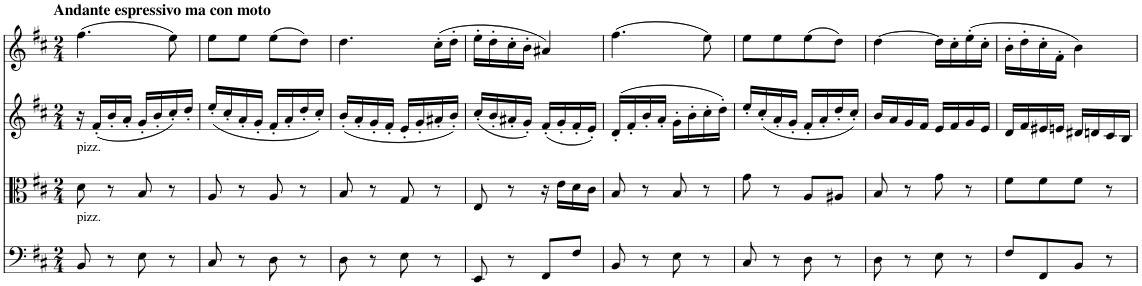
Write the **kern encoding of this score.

**kern	**kern	**kern	**kern
*part4	*part3	*part2	*part1
*staff4	*staff3	*staff2	*staff1
*I"Piano	*I"Piano	*I"Piano	*I"Piano
*I'Pno	*I'Pno	*I'Pno	*I'Pno
*clefF4	*clefC3	*clefG2	*clefG2
*k[f#c#]	*k[f#c#]	*k[f#c#]	*k[f#c#]
*M2/4	*M2/4	*M2/4	*M2/4
=1	=1	=1	=1
!	!	!	!LO:TX:a:B:t=Andante espressivo ma con moto
!	!LO:TX:a:t=pizz.	!	!
!LO:TX:a:t=pizz.	!	!	!
8BB/	8d\	16r	(4.ff#\
.	.	(16f#'/LL	.
8r	8r	16b'/	.
.	.	16a'/JJ	.
8E\	8B/	16g'/LL	.
.	.	16b'/	.
8r	8r	16cc#'/)	8ee\)
.	.	16dd'/JJ	.
=2	=2	=2	=2
8C#/	8A/	(16ee'/LL	8ee\L
.	.	16cc#'/	.
8r	8r	16a'/	8ee\J
.	.	16g'/JJ	.
8D\	8A/	16f#'/LL	(8ee\L
.	.	16a'/	.
8r	8r	16dd'/	8dd\J)
.	.	16cc#'/JJ)	.
=3	=3	=3	=3
8D\	8B/	(16b'/LL	4.dd\
.	.	16a'/	.
8r	8r	16g'/	.
.	.	16f#'/JJ	.
8E\	8G/	16e'/LL	.
.	.	16g'/	.
8r	8r	16a#X'/	(16cc#'\LL
.	.	16b'/JJ)	16dd'\JJ
=4	=4	=4	=4
8EE/	8E/	(16cc#'/LL	16ee'\LL
.	.	16b'/	16dd'\
8r	8r	16a#X'/	16cc#'\
.	.	16g'/JJ)	16b'\JJ
8FF#/L	16r	(16f#'/LL	4a#X/)
.	16e\LL	16g'/	.
8F#/J	16d\	16f#'/	.
.	16c#\JJ	16e'/JJ)	.
=5	=5	=5	=5
8BB/	8B/	(16d'/LL	(4.ff#\
.	.	16f#'/	.
8r	8r	16b'/	.
.	.	16a'/JJ	.
8E\	8B/	16g'\LL	.
.	.	16b'\	.
8r	8r	16cc#'\	8ee\)
.	.	16dd'\JJ)	.
=6	=6	=6	=6
8C#/	8g\	16ee'/LL	8ee\L
.	.	(16cc#'/	.
8r	8r	16a'/	8ee\
.	.	16g'/JJ	.
8D\	8A/L	16f#'/LL	(8ee\
.	.	16a'/	.
8r	8A#X/J	16dd'/	8dd\J)
.	.	16cc#'/JJ)	.
=7	=7	=7	=7
8D\	8B/	16b/LL	[4dd\
.	.	16a/	.
8r	8r	16g/	.
.	.	16f#/JJ	.
8E\	8g\	16e/LL	16dd\LL]
.	.	16f#/	16cc#'\
8r	8r	16g/	(16ee'\
.	.	16e/JJ	16cc#'\JJ
=8	=8	=8	=8
8F#/L	8f#\L	16d/LL	16b'\LL
.	.	16f#/	16dd'\
8FF#/	8f#\	16e#X/	16cc#'\
.	.	16en/JJ	16f#'\JJ
8BB/J	8f#\J	16d#X/LL	4b\)
.	.	16dn/	.
8r	8r	16c#/	.
.	.	16B/JJ	.
=	=	=	=
*-	*-	*-	*-
